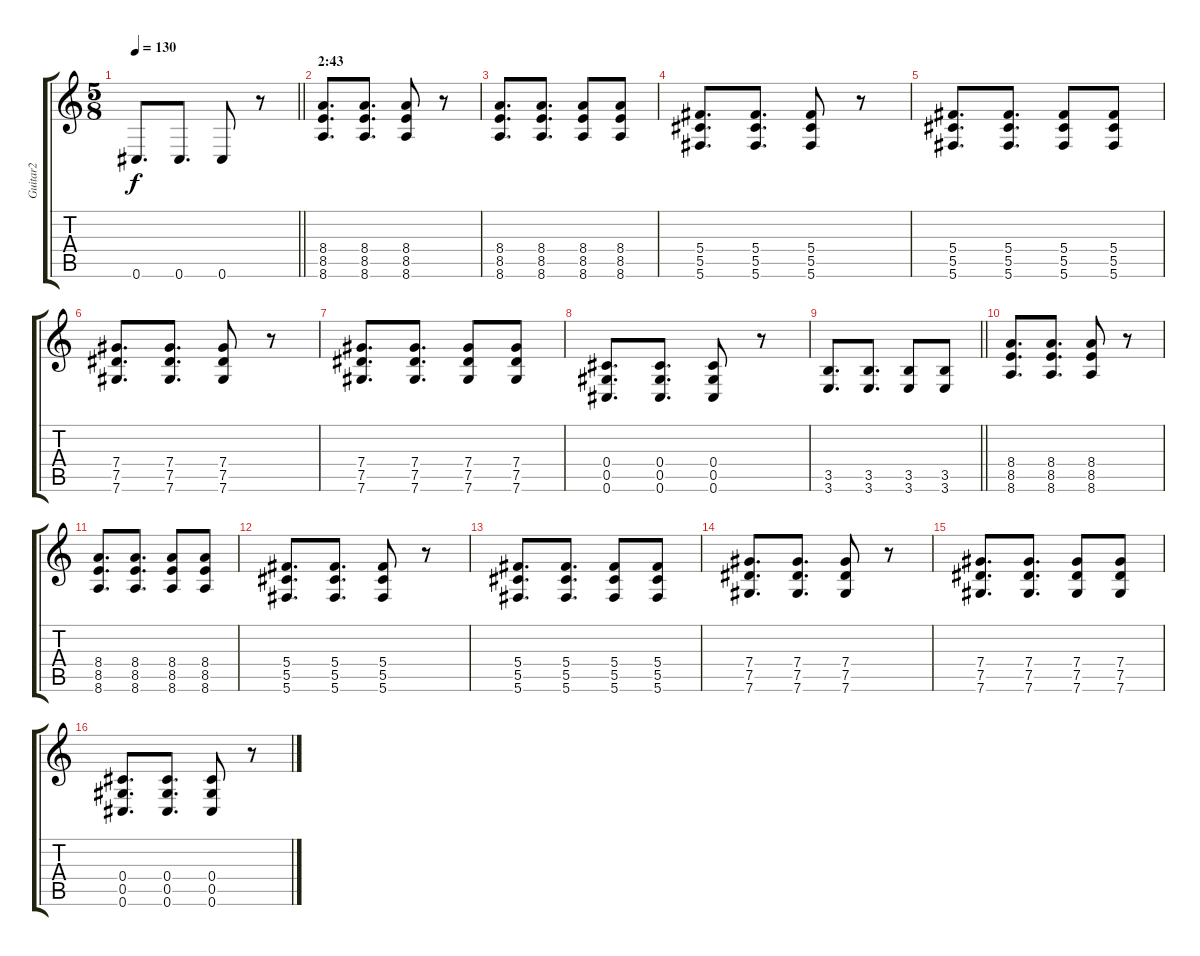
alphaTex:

\track ("Guitar2" "Guitar2") {instrument distortionguitar}
\staff {score tabs}
\tuning (Eb4 Bb3 Gb3 Db3 Ab2 Db2) {hide}
\ts (5 8)
\tempo 130
\clef g2
\barLineRight lightlight
\ks c
0.6.8{d dy f} 0.6.8{d} 0.6.8 r.8 |
\section ("" "2:43")
(8.4 8.5 8.6).8{d volume 10} (8.4 8.5 8.6).8{d} (8.4 8.5 8.6).8 r.8 |
(8.4 8.5 8.6).8{d} (8.4 8.5 8.6).8{d} (8.4 8.5 8.6).8 (8.4 8.5 8.6).8 |
(5.4 5.5 5.6).8{d} (5.4 5.5 5.6).8{d} (5.4 5.5 5.6).8 r.8 |
(5.4 5.5 5.6).8{d} (5.4 5.5 5.6).8{d} (5.4 5.5 5.6).8 (5.4 5.5 5.6).8 |
(7.4 7.5 7.6).8{d} (7.4 7.5 7.6).8{d} (7.4 7.5 7.6).8 r.8 |
(7.4 7.5 7.6).8{d} (7.4 7.5 7.6).8{d} (7.4 7.5 7.6).8 (7.4 7.5 7.6).8 |
(0.4 0.5 0.6).8{d} (0.4 0.5 0.6).8{d} (0.4 0.5 0.6).8 r.8 |
\barLineRight lightlight
(3.5 3.6).8{d} (3.5 3.6).8{d} (3.5 3.6).8 (3.5 3.6).8 |
(8.4 8.5 8.6).8{d} (8.4 8.5 8.6).8{d} (8.4 8.5 8.6).8 r.8 |
(8.4 8.5 8.6).8{d} (8.4 8.5 8.6).8{d} (8.4 8.5 8.6).8 (8.4 8.5 8.6).8 |
(5.4 5.5 5.6).8{d} (5.4 5.5 5.6).8{d} (5.4 5.5 5.6).8 r.8 |
(5.4 5.5 5.6).8{d} (5.4 5.5 5.6).8{d} (5.4 5.5 5.6).8 (5.4 5.5 5.6).8 |
(7.4 7.5 7.6).8{d} (7.4 7.5 7.6).8{d} (7.4 7.5 7.6).8 r.8 |
(7.4 7.5 7.6).8{d} (7.4 7.5 7.6).8{d} (7.4 7.5 7.6).8 (7.4 7.5 7.6).8 |
(0.4 0.5 0.6).8{d} (0.4 0.5 0.6).8{d} (0.4 0.5 0.6).8 r.8
